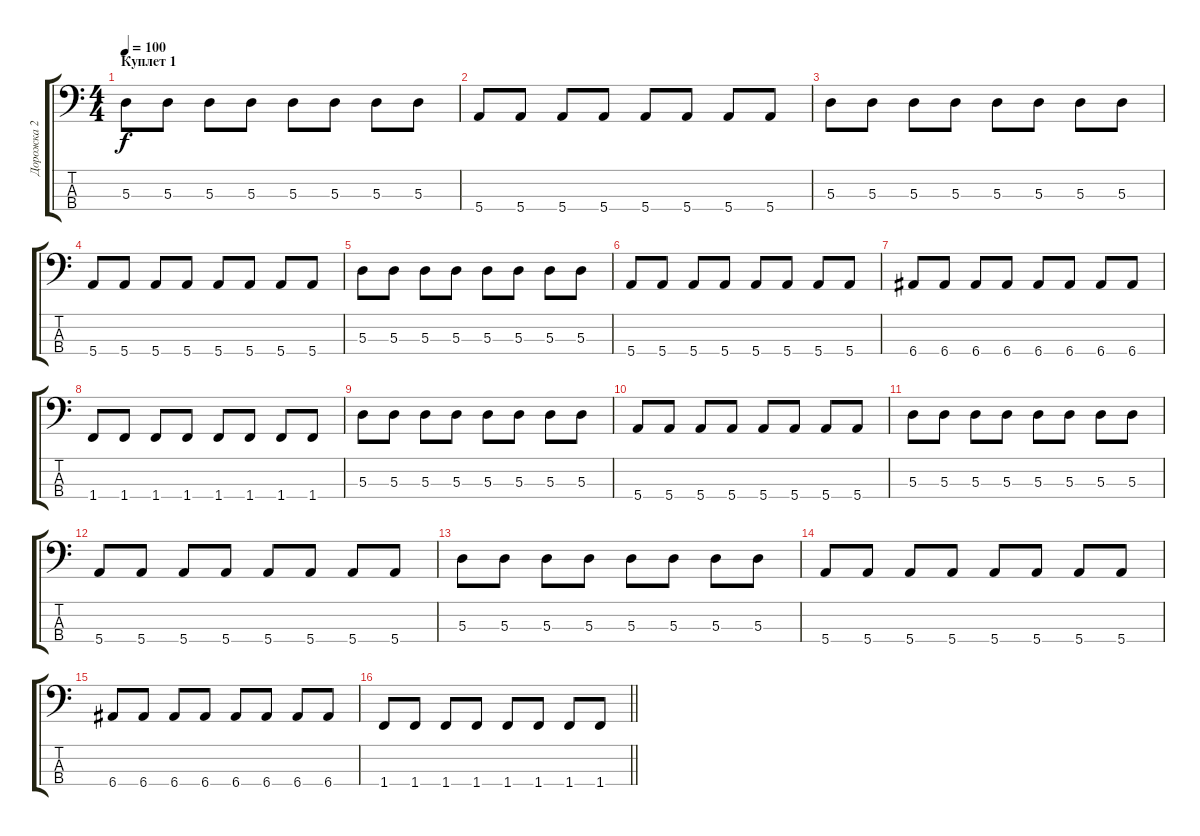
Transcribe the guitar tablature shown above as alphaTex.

\track ("Дорожка 2" "Дорожка 2") {instrument electricbasspick}
\staff {score tabs}
\tuning (G2 D2 A1 E1) {hide}
\ts (4 4)
\section ("" "Куплет 1")
\tempo 100
\clef f4
\ks c
5.3.8{dy f} 5.3.8 5.3.8 5.3.8 5.3.8 5.3.8 5.3.8 5.3.8 |
5.4.8 5.4.8 5.4.8 5.4.8 5.4.8 5.4.8 5.4.8 5.4.8 |
5.3.8 5.3.8 5.3.8 5.3.8 5.3.8 5.3.8 5.3.8 5.3.8 |
5.4.8 5.4.8 5.4.8 5.4.8 5.4.8 5.4.8 5.4.8 5.4.8 |
5.3.8 5.3.8 5.3.8 5.3.8 5.3.8 5.3.8 5.3.8 5.3.8 |
5.4.8 5.4.8 5.4.8 5.4.8 5.4.8 5.4.8 5.4.8 5.4.8 |
6.4.8 6.4.8 6.4.8 6.4.8 6.4.8 6.4.8 6.4.8 6.4.8 |
1.4.8 1.4.8 1.4.8 1.4.8 1.4.8 1.4.8 1.4.8 1.4.8 |
5.3.8 5.3.8 5.3.8 5.3.8 5.3.8 5.3.8 5.3.8 5.3.8 |
5.4.8 5.4.8 5.4.8 5.4.8 5.4.8 5.4.8 5.4.8 5.4.8 |
5.3.8 5.3.8 5.3.8 5.3.8 5.3.8 5.3.8 5.3.8 5.3.8 |
5.4.8 5.4.8 5.4.8 5.4.8 5.4.8 5.4.8 5.4.8 5.4.8 |
5.3.8 5.3.8 5.3.8 5.3.8 5.3.8 5.3.8 5.3.8 5.3.8 |
5.4.8 5.4.8 5.4.8 5.4.8 5.4.8 5.4.8 5.4.8 5.4.8 |
6.4.8 6.4.8 6.4.8 6.4.8 6.4.8 6.4.8 6.4.8 6.4.8 |
\barLineRight lightlight
1.4.8 1.4.8 1.4.8 1.4.8 1.4.8 1.4.8 1.4.8 1.4.8
